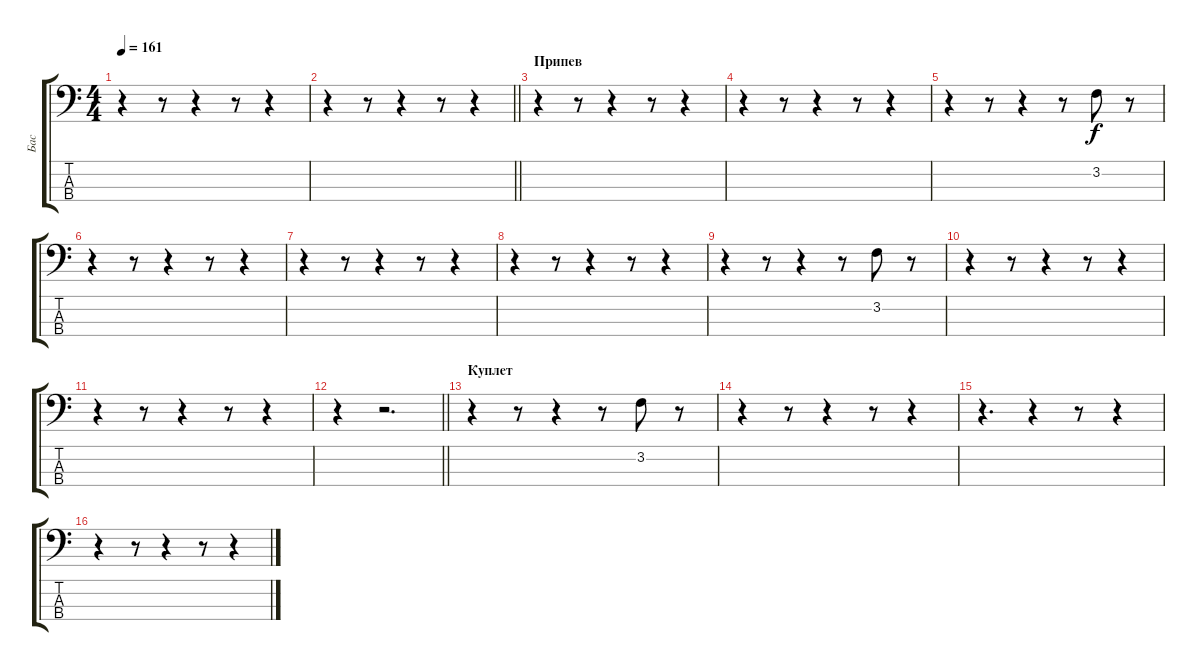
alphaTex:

\track ("Бас" "Бас") {instrument slapbass2}
\staff {score tabs}
\tuning (G2 D2 A1 E1) {hide}
\ts (4 4)
\tempo 161
\clef f4
\ks c
r.4{dy f} r.8 r.4 r.8 r.4 |
\barLineRight lightlight
r.4 r.8 r.4 r.8 r.4 |
\section ("" "Припев")
r.4 r.8 r.4 r.8 r.4 |
r.4 r.8 r.4 r.8 r.4 |
r.4 r.8 r.4 r.8 3.2.8 r.8 |
r.4 r.8 r.4 r.8 r.4 |
r.4 r.8 r.4 r.8 r.4 |
r.4 r.8 r.4 r.8 r.4 |
r.4 r.8 r.4 r.8 3.2.8 r.8 |
r.4 r.8 r.4 r.8 r.4 |
r.4 r.8 r.4 r.8 r.4 |
\barLineRight lightlight
r.4 r.2{d} |
\section ("" "Куплет")
r.4 r.8 r.4 r.8 3.2.8 r.8 |
r.4 r.8 r.4 r.8 r.4 |
r.4{d} r.4 r.8 r.4 |
r.4 r.8 r.4 r.8 r.4
